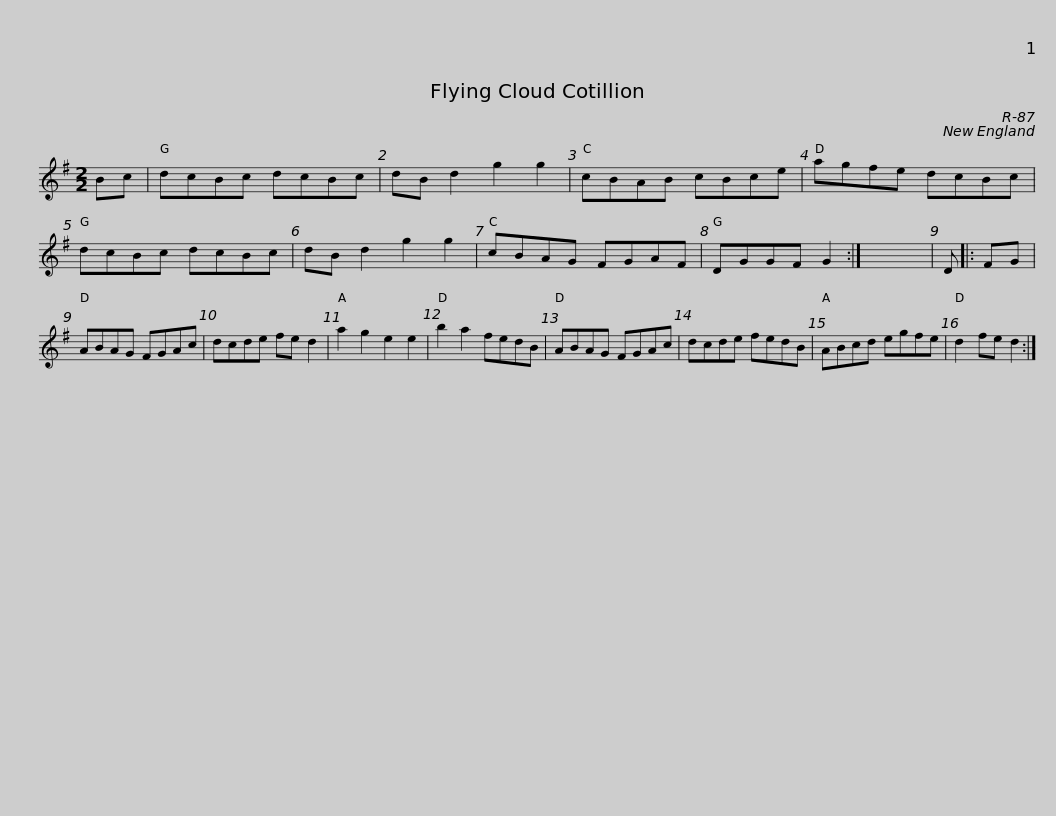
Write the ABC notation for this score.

X:1
L:1/8
M:2/2
I:linebreak $
K:G
V:1 treble
V:1
 Bc | dcBc dcBc | dB d2 g2 g2 | cBAB cBce | agfe dcBc | %5
 dcBc dcBc | dB d2 g2 g2 |$ cBAG FGAF | DGGF G2 :| x8 | %10
 D |: FG | ABAG FGAc | dcde fe d2 | a2 g2 e2 e2 |$ %15
 b2 a2 fedB | ABAG FGAc | dcde fedB | ABcd egfe | d2 fe d2 :| %20
